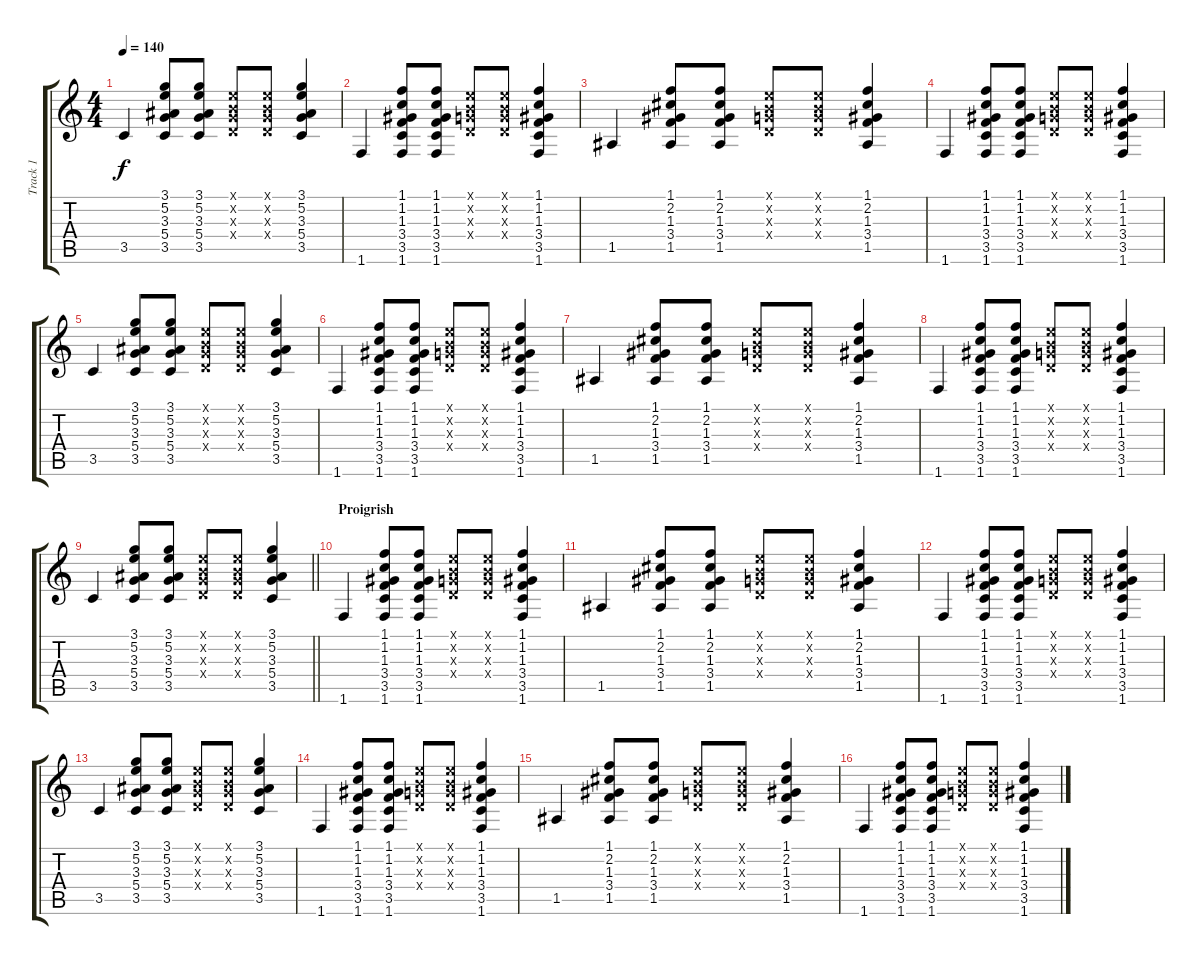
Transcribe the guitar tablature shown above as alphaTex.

\track ("Track 1" "Track 1") {instrument acousticguitarsteel}
\staff {score tabs}
\tuning (E4 B3 G3 D3 A2 E2) {hide}
\ts (4 4)
\tempo 140
\clef g2
\ks c
3.5.4{dy f} (3.1 5.2 3.3 5.4 3.5).8 (3.1 5.2 3.3 5.4 3.5).8 (0.1{x} 0.2{x} 0.3{x} 0.4{x}).8 (0.1{x} 0.2{x} 0.3{x} 0.4{x}).8 (3.1 5.2 3.3 5.4 3.5).4 |
1.6.4 (1.1 1.2 1.3 3.4 3.5 1.6).8 (1.1 1.2 1.3 3.4 3.5 1.6).8 (0.1{x} 0.2{x} 0.3{x} 0.4{x}).8 (0.1{x} 0.2{x} 0.3{x} 0.4{x}).8 (1.1 1.2 1.3 3.4 3.5 1.6).4 |
1.5.4 (1.1 2.2 1.3 3.4 1.5).8 (1.1 2.2 1.3 3.4 1.5).8 (0.1{x} 0.2{x} 0.3{x} 0.4{x}).8 (0.1{x} 0.2{x} 0.3{x} 0.4{x}).8 (1.1 2.2 1.3 3.4 1.5).4 |
1.6.4 (1.1 1.2 1.3 3.4 3.5 1.6).8 (1.1 1.2 1.3 3.4 3.5 1.6).8 (0.1{x} 0.2{x} 0.3{x} 0.4{x}).8 (0.1{x} 0.2{x} 0.3{x} 0.4{x}).8 (1.1 1.2 1.3 3.4 3.5 1.6).4 |
3.5.4 (3.1 5.2 3.3 5.4 3.5).8 (3.1 5.2 3.3 5.4 3.5).8 (0.1{x} 0.2{x} 0.3{x} 0.4{x}).8 (0.1{x} 0.2{x} 0.3{x} 0.4{x}).8 (3.1 5.2 3.3 5.4 3.5).4 |
1.6.4 (1.1 1.2 1.3 3.4 3.5 1.6).8 (1.1 1.2 1.3 3.4 3.5 1.6).8 (0.1{x} 0.2{x} 0.3{x} 0.4{x}).8 (0.1{x} 0.2{x} 0.3{x} 0.4{x}).8 (1.1 1.2 1.3 3.4 3.5 1.6).4 |
1.5.4 (1.1 2.2 1.3 3.4 1.5).8 (1.1 2.2 1.3 3.4 1.5).8 (0.1{x} 0.2{x} 0.3{x} 0.4{x}).8 (0.1{x} 0.2{x} 0.3{x} 0.4{x}).8 (1.1 2.2 1.3 3.4 1.5).4 |
1.6.4 (1.1 1.2 1.3 3.4 3.5 1.6).8 (1.1 1.2 1.3 3.4 3.5 1.6).8 (0.1{x} 0.2{x} 0.3{x} 0.4{x}).8 (0.1{x} 0.2{x} 0.3{x} 0.4{x}).8 (1.1 1.2 1.3 3.4 3.5 1.6).4 |
\barLineRight lightlight
3.5.4 (3.1 5.2 3.3 5.4 3.5).8 (3.1 5.2 3.3 5.4 3.5).8 (0.1{x} 0.2{x} 0.3{x} 0.4{x}).8 (0.1{x} 0.2{x} 0.3{x} 0.4{x}).8 (3.1 5.2 3.3 5.4 3.5).4 |
\section ("" "Proigrish")
1.6.4 (1.1 1.2 1.3 3.4 3.5 1.6).8 (1.1 1.2 1.3 3.4 3.5 1.6).8 (0.1{x} 0.2{x} 0.3{x} 0.4{x}).8 (0.1{x} 0.2{x} 0.3{x} 0.4{x}).8 (1.1 1.2 1.3 3.4 3.5 1.6).4 |
1.5.4 (1.1 2.2 1.3 3.4 1.5).8 (1.1 2.2 1.3 3.4 1.5).8 (0.1{x} 0.2{x} 0.3{x} 0.4{x}).8 (0.1{x} 0.2{x} 0.3{x} 0.4{x}).8 (1.1 2.2 1.3 3.4 1.5).4 |
1.6.4 (1.1 1.2 1.3 3.4 3.5 1.6).8 (1.1 1.2 1.3 3.4 3.5 1.6).8 (0.1{x} 0.2{x} 0.3{x} 0.4{x}).8 (0.1{x} 0.2{x} 0.3{x} 0.4{x}).8 (1.1 1.2 1.3 3.4 3.5 1.6).4 |
3.5.4 (3.1 5.2 3.3 5.4 3.5).8 (3.1 5.2 3.3 5.4 3.5).8 (0.1{x} 0.2{x} 0.3{x} 0.4{x}).8 (0.1{x} 0.2{x} 0.3{x} 0.4{x}).8 (3.1 5.2 3.3 5.4 3.5).4 |
1.6.4 (1.1 1.2 1.3 3.4 3.5 1.6).8 (1.1 1.2 1.3 3.4 3.5 1.6).8 (0.1{x} 0.2{x} 0.3{x} 0.4{x}).8 (0.1{x} 0.2{x} 0.3{x} 0.4{x}).8 (1.1 1.2 1.3 3.4 3.5 1.6).4 |
1.5.4 (1.1 2.2 1.3 3.4 1.5).8 (1.1 2.2 1.3 3.4 1.5).8 (0.1{x} 0.2{x} 0.3{x} 0.4{x}).8 (0.1{x} 0.2{x} 0.3{x} 0.4{x}).8 (1.1 2.2 1.3 3.4 1.5).4 |
1.6.4 (1.1 1.2 1.3 3.4 3.5 1.6).8 (1.1 1.2 1.3 3.4 3.5 1.6).8 (0.1{x} 0.2{x} 0.3{x} 0.4{x}).8 (0.1{x} 0.2{x} 0.3{x} 0.4{x}).8 (1.1 1.2 1.3 3.4 3.5 1.6).4
